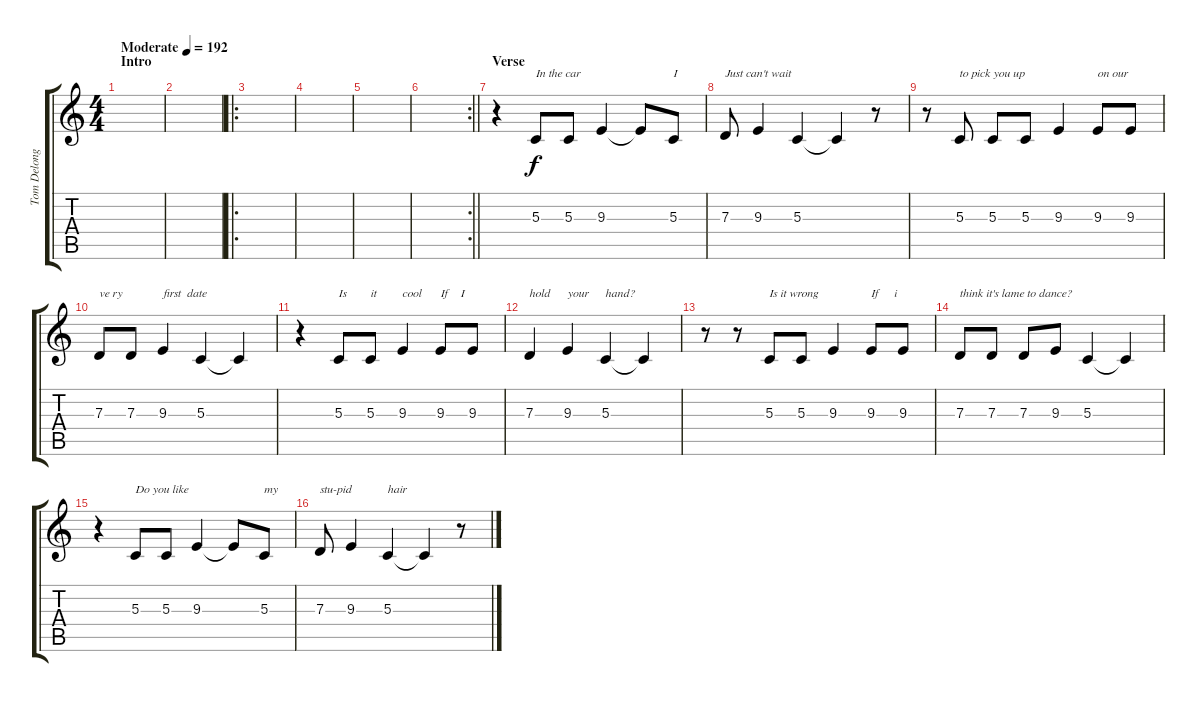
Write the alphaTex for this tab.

\track ("Tom Delonge (Vocals)" "Tom Delong") {instrument flute}
\staff {score tabs}
\tuning (E4 B3 G3 D3 A2 E2) {hide}
\ts (4 4)
\section ("" "Intro")
\tempo (192 "Moderate")
\clef g2
\ks c
|
|
\ro
|
|
|
\rc 2
\barLineRight lightlight
|
\section ("" "Verse")
r.4 5.3.8{txt "In the car"} 5.3.8 9.3.4 9.3{t}.8 5.3.8{txt "I  "} |
7.3.8{txt "Just can't wait"} 9.3.4 5.3.4 5.3{t}.4 r.8 |
r.8 5.3.8{txt "to pick you up "} 5.3.8 5.3.8 9.3.4 9.3.8{txt "on our"} 9.3.8 |
7.3.8{txt "ve ry"} 7.3.8 9.3.4{txt "first  date"} 5.3.4 5.3{t}.4 |
r.4 5.3.8{txt "Is"} 5.3.8{txt "it"} 9.3.4{txt "cool"} 9.3.8{txt "If    I"} 9.3.8 |
7.3.4{txt "hold "} 9.3.4{txt "your"} 5.3.4{txt "hand?"} 5.3{t}.4 |
r.8 r.8 5.3.8{txt "Is it wrong"} 5.3.8 9.3.4 9.3.8{txt "If     i"} 9.3.8 |
7.3.8{txt "think it's lame to dance?"} 7.3.8 7.3.8 9.3.8 5.3.4 5.3{t}.4 |
r.4 5.3.8{txt "Do you like"} 5.3.8 9.3.4 9.3{t}.8 5.3.8{txt "my"} |
7.3.8{txt "stu-pid"} 9.3.4 5.3.4{txt "hair"} 5.3{t}.4 r.8
